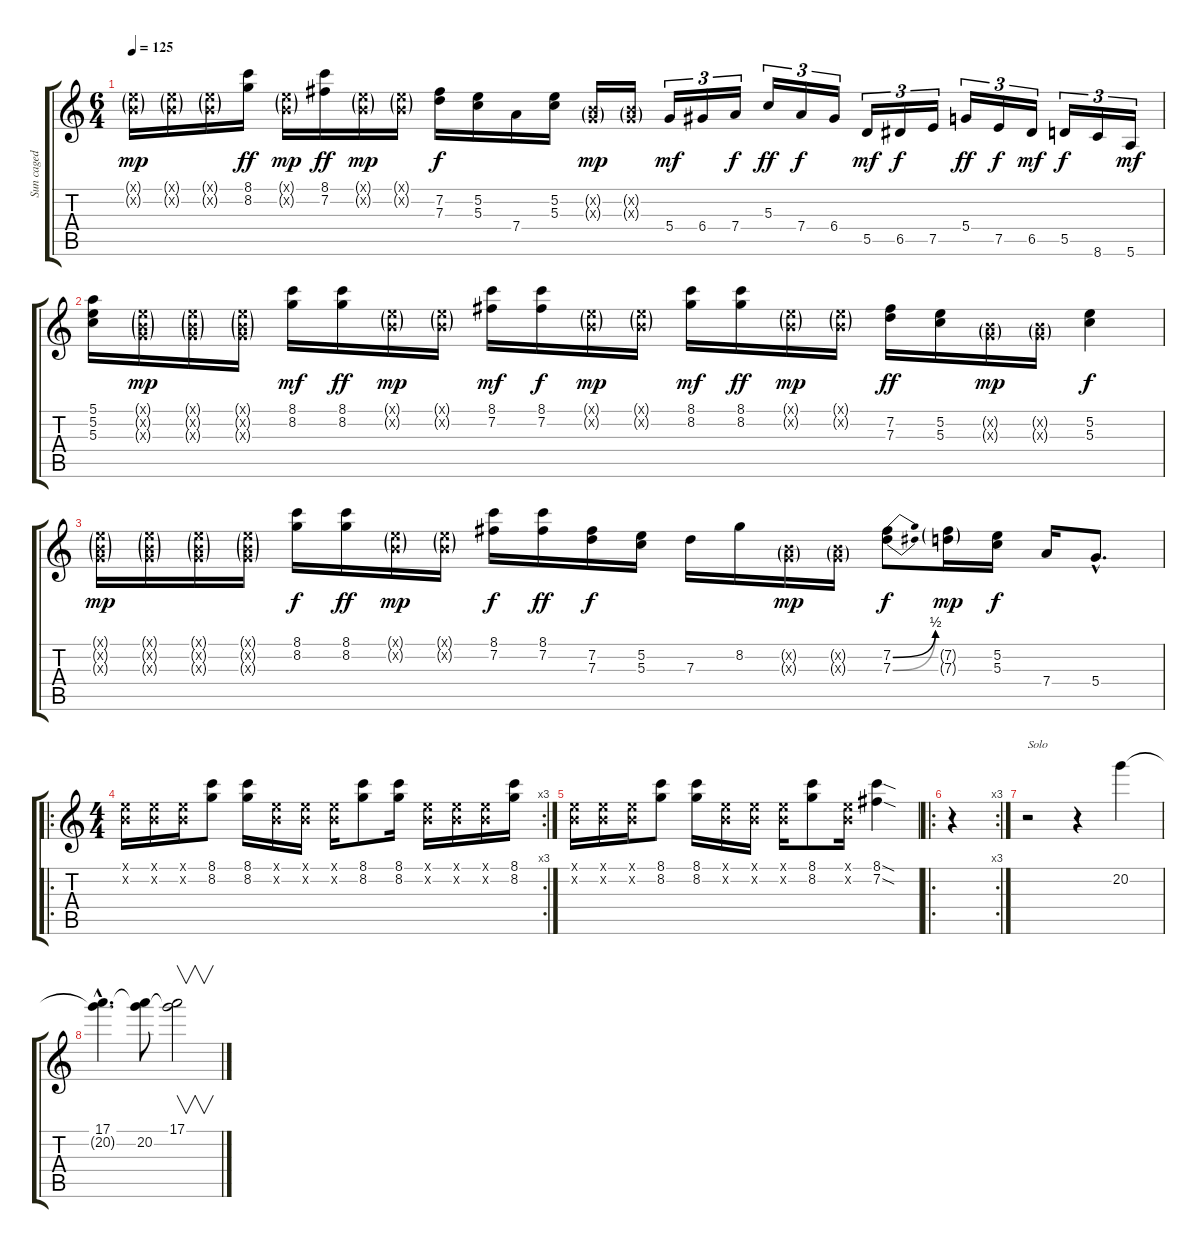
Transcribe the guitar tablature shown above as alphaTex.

\track ("Sun caged" "Sun caged") {instrument distortionguitar}
\staff {score tabs}
\tuning (E4 B3 G3 D3 A2 E2) {hide}
\ts (6 4)
\tempo 125
\clef g2
\ks c
(0.1{g x} 0.2{g x}).16{dy mp instrument electricguitarmuted} (0.1{g x} 0.2{g x}).16 (0.1{g x} 0.2{g x}).16 (8.1 8.2).16{dy ff} (0.1{g x} 0.2{g x}).16{dy mp} (8.1 7.2).16{dy ff} (0.1{g x} 0.2{g x}).16{dy mp} (0.1{g x} 0.2{g x}).16 (7.2 7.3).16{dy f} (5.2 5.3).16 7.4.16 (5.2 5.3).16 (0.2{g x} 0.3{g x}).16{dy mp} (0.2{g x} 0.3{g x}).16 5.4.16{tu (3 2) dy mf} 6.4.16{tu (3 2)} 7.4.16{tu (3 2) dy f} 5.3.16{tu (3 2) dy ff} 7.4.16{tu (3 2) dy f} 6.4.16{tu (3 2)} 5.5.16{tu (3 2) dy mf} 6.5.16{tu (3 2) dy f} 7.5.16{tu (3 2)} 5.4.16{tu (3 2) dy ff} 7.5.16{tu (3 2) dy f} 6.5.16{tu (3 2) dy mf} 5.5.16{tu (3 2) dy f} 8.6.16{tu (3 2)} 5.6.16{tu (3 2) dy mf} |
(5.1 5.2 5.3).16 (0.1{g x} 0.2{g x} 0.3{g x}).16{dy mp} (0.1{g x} 0.2{g x} 0.3{g x}).16 (0.1{g x} 0.2{g x} 0.3{g x}).16 (8.1 8.2).16{dy mf} (8.1 8.2).16{dy ff} (0.1{g x} 0.2{g x}).16{dy mp} (0.1{g x} 0.2{g x}).16 (8.1 7.2).16{dy mf} (8.1 7.2).16{dy f} (0.1{g x} 0.2{g x}).16{dy mp} (0.1{g x} 0.2{g x}).16 (8.1 8.2).16{dy mf} (8.1 8.2).16{dy ff} (0.1{g x} 0.2{g x}).16{dy mp} (0.1{g x} 0.2{g x}).16 (7.2 7.3).16{dy ff} (5.2 5.3).16 (0.2{g x} 0.3{g x}).16{dy mp} (0.2{g x} 0.3{g x}).16 (5.2 5.3).4{dy f} |
(0.1{g x} 0.2{g x} 0.3{g x}).16{dy mp} (0.1{g x} 0.2{g x} 0.3{g x}).16 (0.1{g x} 0.2{g x} 0.3{g x}).16 (0.1{g x} 0.2{g x} 0.3{g x}).16 (8.1 8.2).16{dy f} (8.1 8.2).16{dy ff} (0.1{g x} 0.2{g x}).16{dy mp} (0.1{g x} 0.2{g x}).16 (8.1 7.2).16{dy f} (8.1 7.2).16{dy ff} (7.2 7.3).16{dy f} (5.2 5.3).16 7.3.16 8.2.16 (0.2{g x} 0.3{g x}).16{dy mp} (0.2{g x} 0.3{g x}).16 (7.2{be (bend 0 0 60 2)} 7.3{be (bend 0 0 60 2)}).8{dy f} (7.2{g} 7.3{g}).16{dy mp} (5.2 5.3).16{dy f} 7.4.16 5.4{hac}.8{d} |
\ro
\rc 3
\ts (4 4)
(0.1{x} 0.2{x}).16 (0.1{x} 0.2{x}).16 (0.1{x} 0.2{x}).16 (8.1 8.2).8 (8.1 8.2).16 (0.1{x} 0.2{x}).16 (0.1{x} 0.2{x}).16 (0.1{x} 0.2{x}).16 (8.1 8.2).8 (8.1 8.2).16 (0.1{x} 0.2{x}).16 (0.1{x} 0.2{x}).16 (0.1{x} 0.2{x}).16 (8.1 8.2).16 |
(0.1{x} 0.2{x}).16 (0.1{x} 0.2{x}).16 (0.1{x} 0.2{x}).16 (8.1 8.2).8 (8.1 8.2).16 (0.1{x} 0.2{x}).16 (0.1{x} 0.2{x}).16 (0.1{x} 0.2{x}).16 (8.1 8.2).8 (0.1{x} 0.2{x}).16 (8.1{sod} 7.2{sod}).4 |
\ro
\rc 3
r.4 |
r.2{txt "Solo" instrument distortionguitar} r.4 20.2.4 |
(17.1{hac} 20.2{hac t}).4{d} (17.1{t} 20.2).8 (17.1 20.2{t}).2{v}
